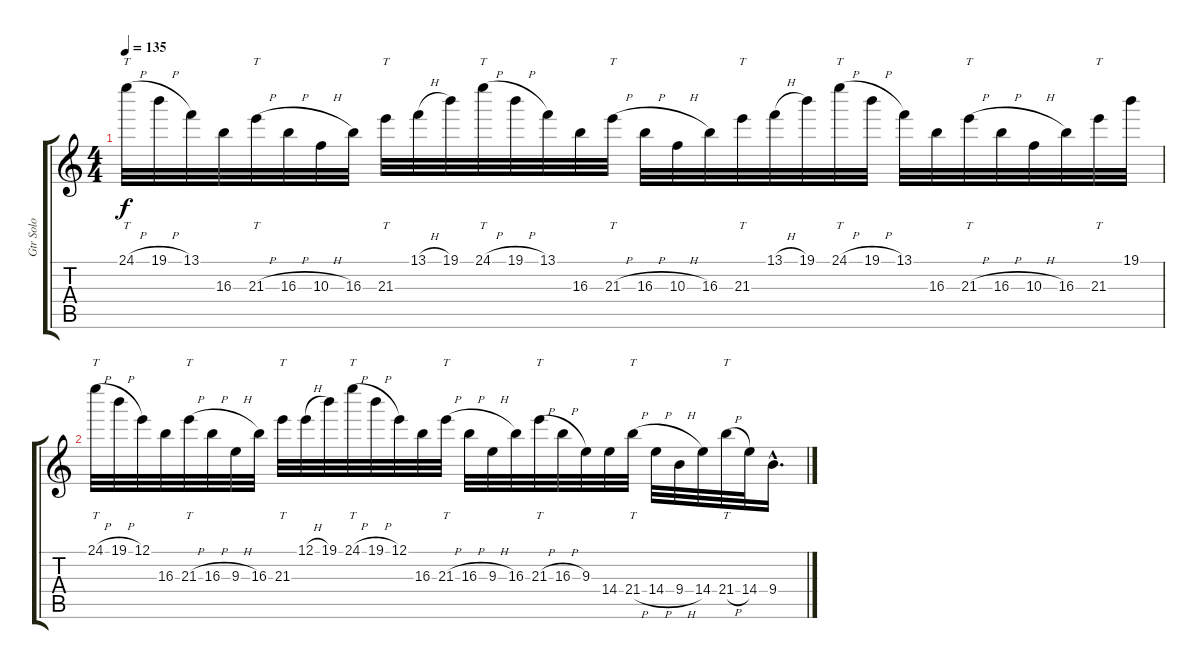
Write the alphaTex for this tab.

\track ("Gtr Solo" "Gtr Solo") {instrument overdrivenguitar}
\staff {score tabs}
\tuning (E4 B3 G3 D3 A2 E2) {hide}
\ts (4 4)
\tempo 135
\clef g2
\ks c
24.1{h}.32{tt dy f} 19.1{h}.32 13.1.32 16.3.32 21.3{h}.32{tt} 16.3{h}.32 10.3{h}.32 16.3.32 21.3.32{tt} 13.1{h}.32 19.1.32 24.1{h}.32{tt} 19.1{h}.32 13.1.32 16.3.32 21.3{h}.32{tt} 16.3{h}.32 10.3{h}.32 16.3.32 21.3.32{tt} 13.1{h}.32 19.1.32 24.1{h}.32{tt} 19.1{h}.32 13.1.32 16.3.32 21.3{h}.32{tt} 16.3{h}.32 10.3{h}.32 16.3.32 21.3.32{tt} 19.1.32 |
24.1{h}.32{tt} 19.1{h}.32 12.1.32 16.3.32 21.3{h}.32{tt} 16.3{h}.32 9.3{h}.32 16.3.32 21.3.32{tt} 12.1{h}.32 19.1.32 24.1{h}.32{tt} 19.1{h}.32 12.1.32 16.3.32 21.3{h}.32{tt} 16.3{h}.32 9.3{h}.32 16.3.32 21.3{h}.32{tt} 16.3{h}.32 9.3.32 14.4.32 21.4{h}.32{tt} 14.4{h}.32 9.4{h}.32 14.4.32 21.4{h}.32{tt} 14.4.32 9.4{hac}.16{d}
